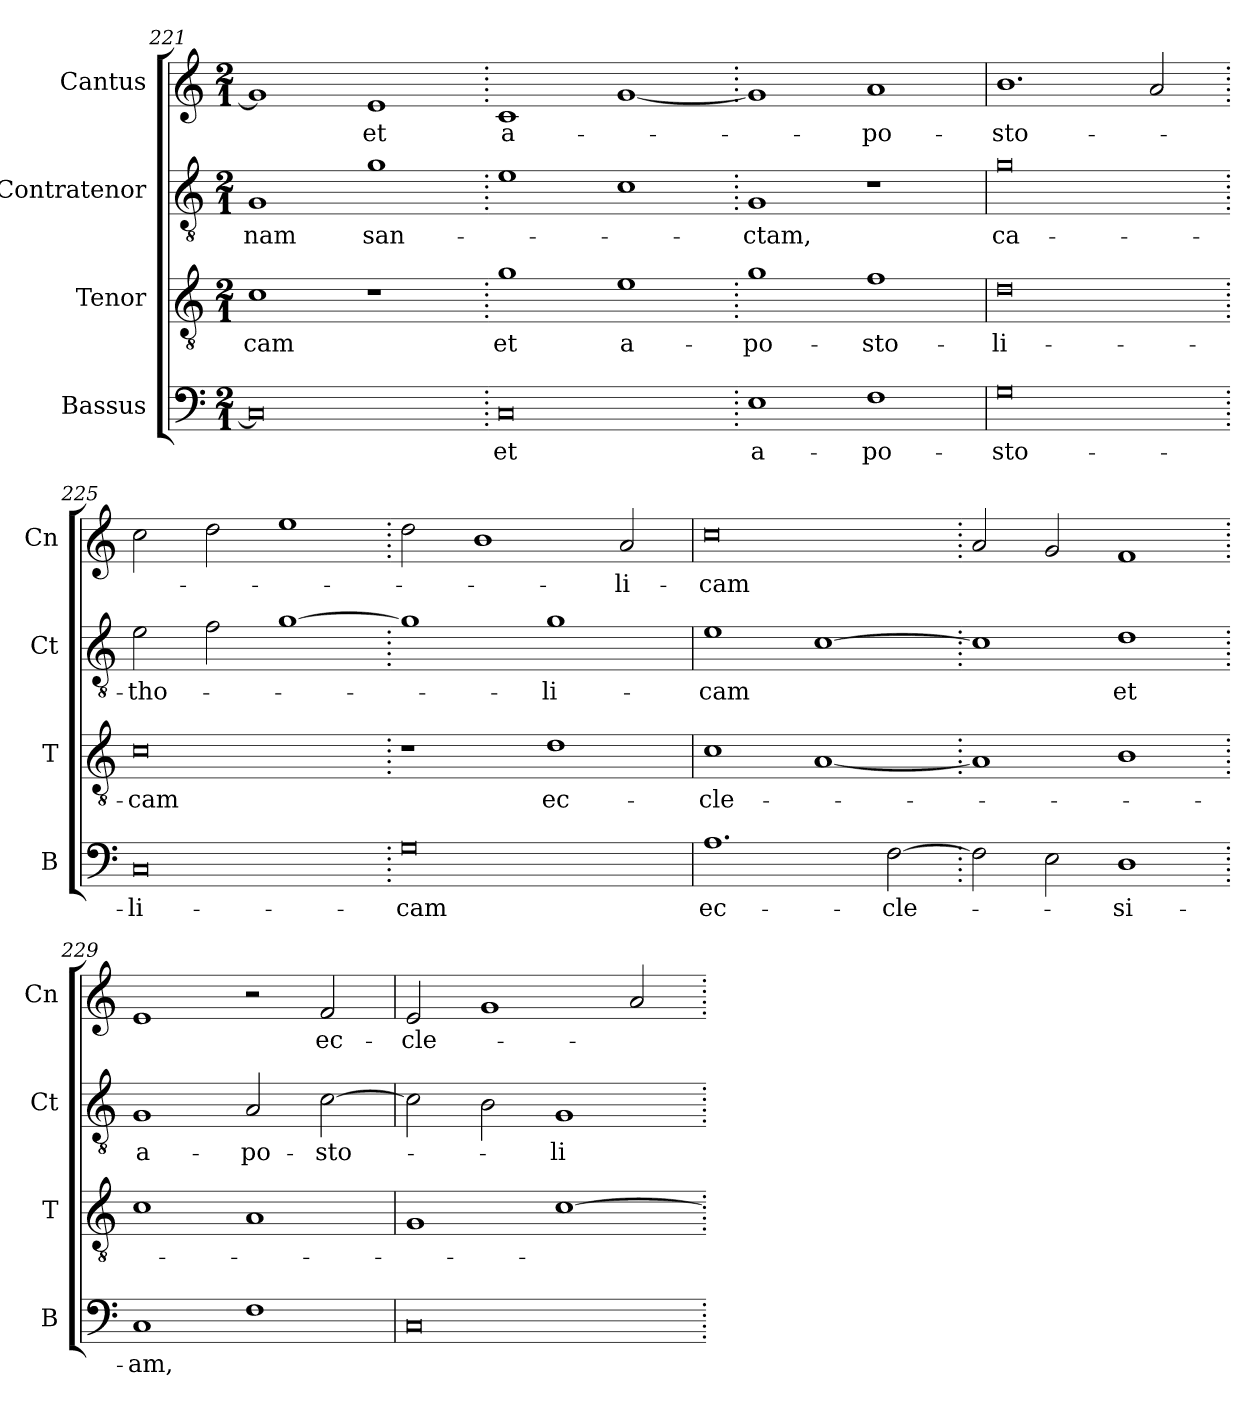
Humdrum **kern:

**kern	**text	**kern	**text	**kern	**text	**kern	**text
*part4	*part4	*part3	*part3	*part2	*part2	*part1	*part1
*staff4	*staff4	*staff3	*staff3	*staff2	*staff2	*staff1	*staff1
*I"Bassus	*	*I"Tenor	*	*I"Contratenor	*	*I"Cantus	*
*I'B	*	*I'T	*	*I'Ct	*	*I'Cn	*
*clefF4	*	*clefGv2	*	*clefGv2	*	*clefG2	*
*k[]	*	*k[]	*	*k[]	*	*k[]	*
*M2/1	*	*M2/1	*	*M2/1	*	*M2/1	*
=221	=221	=221	=221	=221	=221	=221	=221
0C]	.	1c	-cam	1G	-nam	1g]	.
.	.	1r	.	1g	san-	1e	et
=222.	=222.	=222.	=222.	=222.	=222.	=222.	=222.
0C	et	1g	et	1e	.	1c	a-
.	.	1e	a-	1c	.	[1g	.
=223.	=223.	=223.	=223.	=223.	=223.	=223.	=223.
1E	a-	1g	-po-	1G	-ctam,	1g]	.
1F	-po-	1f	-sto-	1r	.	1a	-po-
=224	=224	=224	=224	=224	=224	=224	=224
0G	-sto-	0d	-li-	0g	ca-	1.b	-sto-
.	.	.	.	.	.	2a/	.
=225.	=225.	=225.	=225.	=225.	=225.	=225.	=225.
0C	-li-	0c	-cam	2e\	-tho-	2cc\	.
.	.	.	.	2f\	.	2dd\	.
.	.	.	.	[1g	.	1ee	.
=226.	=226.	=226.	=226.	=226.	=226.	=226.	=226.
0G	-cam	1r	.	1g]	.	2dd\	.
.	.	.	.	.	.	1b	.
.	.	1d	ec-	1g	-li-	.	.
.	.	.	.	.	.	2a/	-li-
=227	=227	=227	=227	=227	=227	=227	=227
1.A	ec-	1c	-cle-	1e	-cam	0cc	-cam
.	.	[1A	.	[1c	.	.	.
[2F\	-cle-	.	.	.	.	.	.
=228.	=228.	=228.	=228.	=228.	=228.	=228.	=228.
2F\]	.	1A]	.	1c]	.	2a/	.
2E\	.	.	.	.	.	2g/	.
1D	-si-	1B	.	1d	et	1f	.
=229.	=229.	=229.	=229.	=229.	=229.	=229.	=229.
1C	-am,	1c	.	1G	a-	1e	.
1F	.	1A	.	2A/	-po-	2r	.
.	.	.	.	[2c\	-sto-	2f/	ec-
=230	=230	=230	=230	=230	=230	=230	=230
0C	.	1G	.	2c\]	.	2e/	-cle-
.	.	.	.	2B\	.	1g	.
.	.	[1c	.	1G	-li-	.	.
.	.	.	.	.	.	2a/	.
=.	=.	=.	=.	=.	=.	=.	=.
*-	*-	*-	*-	*-	*-	*-	*-
